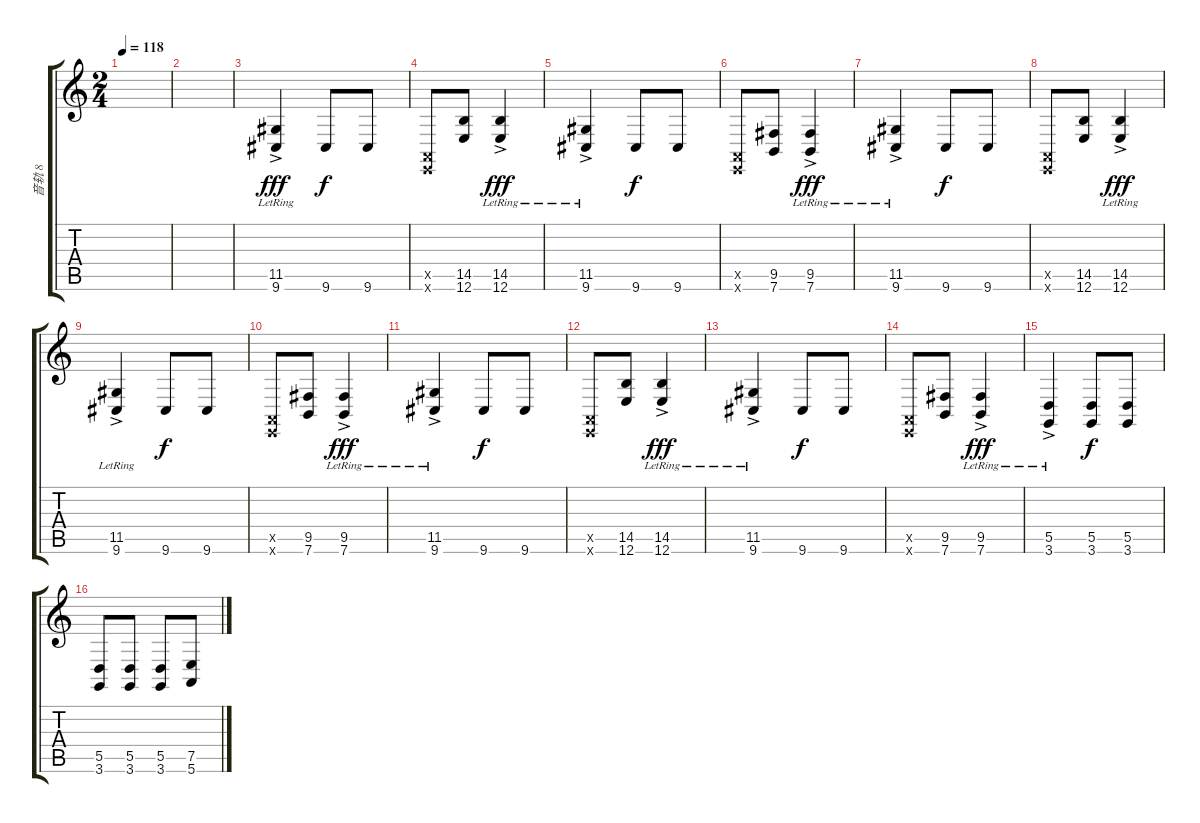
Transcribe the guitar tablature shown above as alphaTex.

\track ("音轨 8" "音轨 8") {instrument churchorgan}
\staff {score tabs}
\tuning (E4 B3 G3 D3 A2 E2) {hide}
\ts (2 4)
\tempo 118
\clef g2
\ks c
|
|
(11.5{ac lr} 9.6{ac lr}).4{dy fff} 9.6.8{dy f} 9.6.8 |
(0.5{x} 0.6{x}).8 (14.5 12.6).8 (14.5{ac lr} 12.6{ac lr}).4{dy fff} |
(11.5{ac lr} 9.6{ac lr}).4 9.6.8{dy f} 9.6.8 |
(0.5{x} 0.6{x}).8 (9.5 7.6).8 (9.5{ac lr} 7.6{ac lr}).4{dy fff} |
(11.5{ac lr} 9.6{ac lr}).4 9.6.8{dy f} 9.6.8 |
(0.5{x} 0.6{x}).8 (14.5 12.6).8 (14.5{ac lr} 12.6{ac lr}).4{dy fff} |
(11.5{ac lr} 9.6{ac lr}).4 9.6.8{dy f} 9.6.8 |
(0.5{x} 0.6{x}).8 (9.5 7.6).8 (9.5{ac lr} 7.6{ac lr}).4{dy fff} |
(11.5{ac lr} 9.6{ac lr}).4 9.6.8{dy f} 9.6.8 |
(0.5{x} 0.6{x}).8 (14.5 12.6).8 (14.5{ac lr} 12.6{ac lr}).4{dy fff} |
(11.5{ac lr} 9.6{ac lr}).4 9.6.8{dy f} 9.6.8 |
(0.5{x} 0.6{x}).8 (9.5 7.6).8 (9.5{ac lr} 7.6{ac lr}).4{dy fff} |
(5.5 3.6{ac lr}).4 (5.5 3.6).8{dy f} (5.5 3.6).8 |
(5.5 3.6).8 (5.5 3.6).8 (5.5 3.6).8 (7.5 5.6).8
